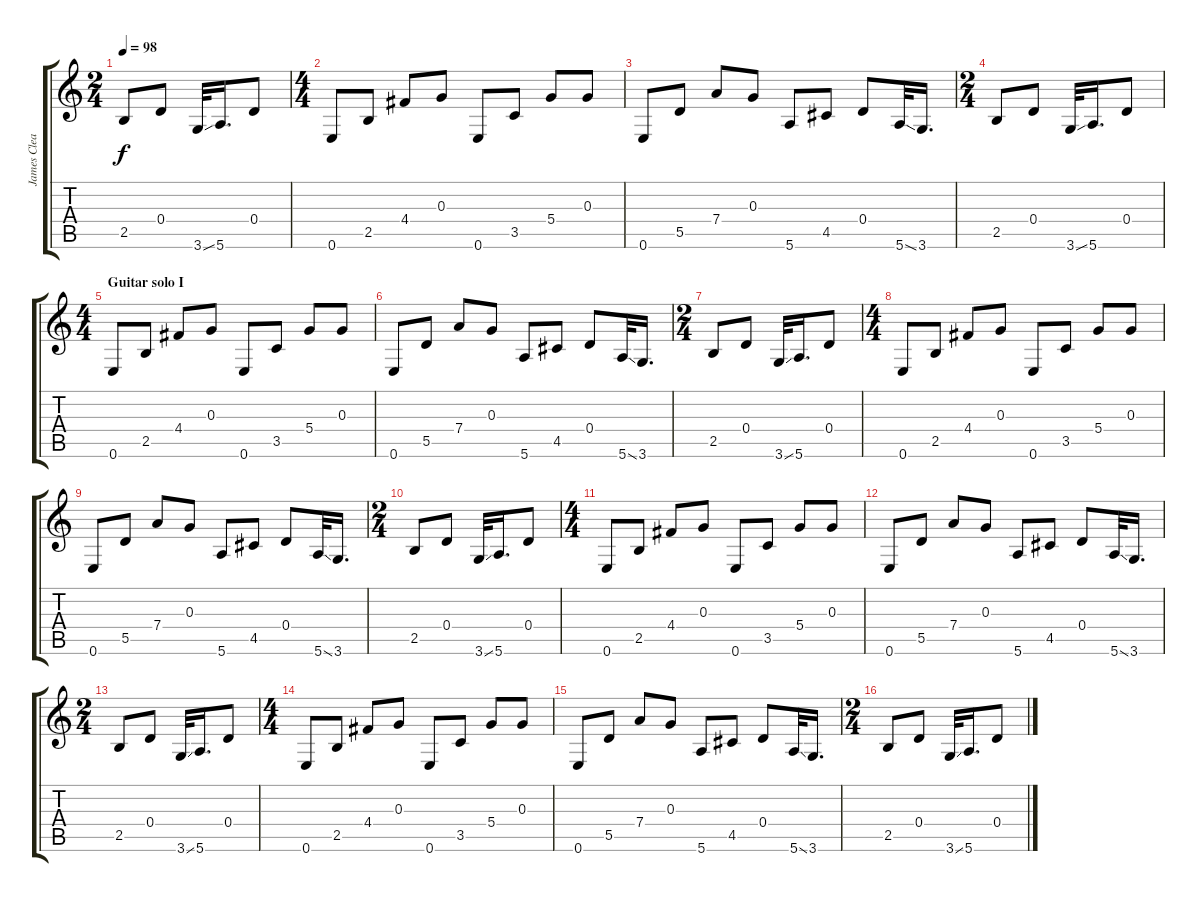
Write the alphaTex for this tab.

\track ("James Clean" "James Clea") {instrument electricguitarclean}
\staff {score tabs}
\tuning (E4 B3 G3 D3 A2 E2) {hide}
\ts (2 4)
\tempo 98
\clef g2
\ks c
2.5.8{dy f} 0.4.8 3.6{ss}.32 5.6.16{d} 0.4.8 |
\ts (4 4)
0.6.8 2.5.8 4.4.8 0.3.8 0.6.8 3.5.8 5.4.8 0.3.8 |
0.6.8 5.5.8 7.4.8 0.3.8 5.6.8 4.5.8 0.4.8 5.6{ss}.32 3.6.16{d} |
\ts (2 4)
2.5.8 0.4.8 3.6{ss}.32 5.6.16{d} 0.4.8 |
\ts (4 4)
\section ("" "Guitar solo I")
0.6.8 2.5.8 4.4.8 0.3.8 0.6.8 3.5.8 5.4.8 0.3.8 |
0.6.8 5.5.8 7.4.8 0.3.8 5.6.8 4.5.8 0.4.8 5.6{ss}.32 3.6.16{d} |
\ts (2 4)
2.5.8 0.4.8 3.6{ss}.32 5.6.16{d} 0.4.8 |
\ts (4 4)
0.6.8 2.5.8 4.4.8 0.3.8 0.6.8 3.5.8 5.4.8 0.3.8 |
0.6.8 5.5.8 7.4.8 0.3.8 5.6.8 4.5.8 0.4.8 5.6{ss}.32 3.6.16{d} |
\ts (2 4)
2.5.8 0.4.8 3.6{ss}.32 5.6.16{d} 0.4.8 |
\ts (4 4)
0.6.8 2.5.8 4.4.8 0.3.8 0.6.8 3.5.8 5.4.8 0.3.8 |
0.6.8 5.5.8 7.4.8 0.3.8 5.6.8 4.5.8 0.4.8 5.6{ss}.32 3.6.16{d} |
\ts (2 4)
2.5.8 0.4.8 3.6{ss}.32 5.6.16{d} 0.4.8 |
\ts (4 4)
0.6.8 2.5.8 4.4.8 0.3.8 0.6.8 3.5.8 5.4.8 0.3.8 |
0.6.8 5.5.8 7.4.8 0.3.8 5.6.8 4.5.8 0.4.8 5.6{ss}.32 3.6.16{d} |
\ts (2 4)
2.5.8 0.4.8 3.6{ss}.32 5.6.16{d} 0.4.8
